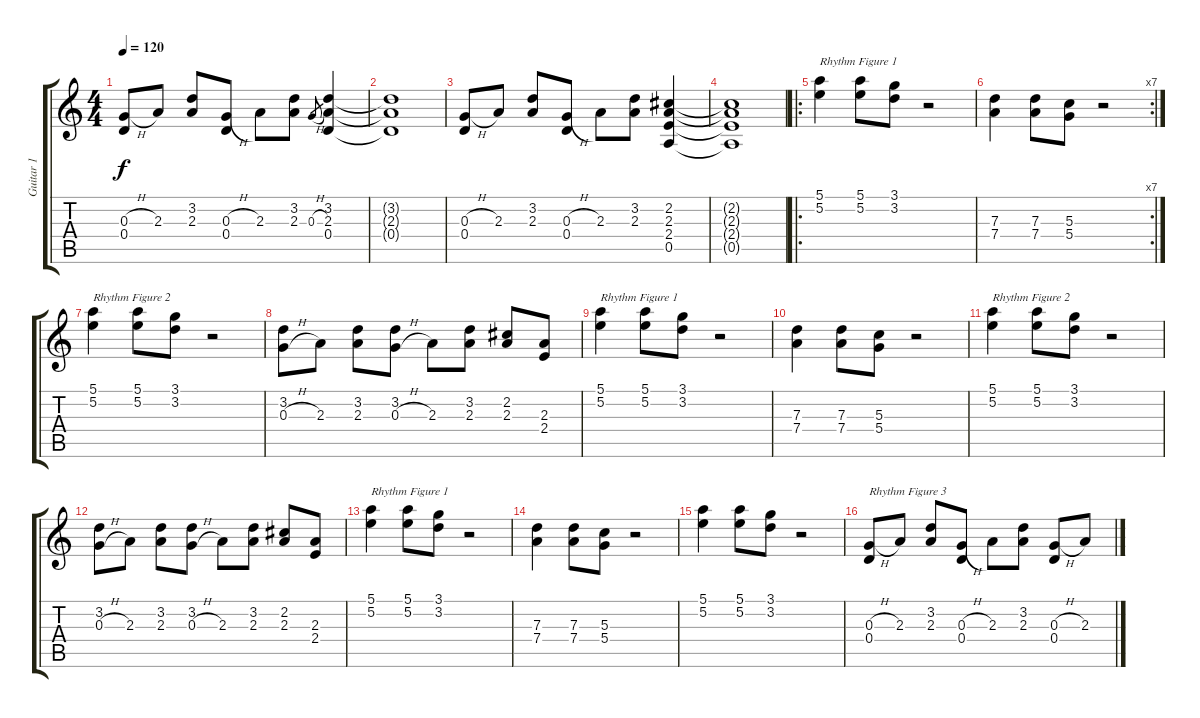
\track ("Guitar 1" "Guitar 1") {instrument overdrivenguitar}
\staff {score tabs}
\tuning (E4 B3 G3 D3 A2 E2) {hide}
\ts (4 4)
\tempo 120
\clef g2
\ks c
(0.3{h} 0.4).8{dy f instrument overdrivenguitar} 2.3.8 (3.2 2.3).8 (0.3{h} 0.4).8 2.3.8 (3.2 2.3).8 0.3{h}.8{gr} (3.2 2.3 0.4).4 |
(3.2{t} 2.3{t} 0.4{t}).1 |
(0.3{h} 0.4).8 2.3.8 (3.2 2.3).8 (0.3{h} 0.4).8 2.3.8 (3.2 2.3).8 (2.2 2.3 2.4 0.5).4 |
(2.2{t} 2.3{t} 2.4{t} 0.5{t}).1 |
\ro
(5.1 5.2).4{txt "Rhythm Figure 1"} (5.1 5.2).8 (3.1 3.2).8 r.2 |
\rc 7
(7.3 7.4).4 (7.3 7.4).8 (5.3 5.4).8 r.2 |
(5.1 5.2).4{txt "Rhythm Figure 2"} (5.1 5.2).8 (3.1 3.2).8 r.2 |
(3.2 0.3{h}).8 2.3.8 (3.2 2.3).8 (3.2 0.3{h}).8 2.3.8 (3.2 2.3).8 (2.2 2.3).8 (2.3 2.4).8 |
(5.1 5.2).4{txt "Rhythm Figure 1"} (5.1 5.2).8 (3.1 3.2).8 r.2 |
(7.3 7.4).4 (7.3 7.4).8 (5.3 5.4).8 r.2 |
(5.1 5.2).4{txt "Rhythm Figure 2"} (5.1 5.2).8 (3.1 3.2).8 r.2 |
(3.2 0.3{h}).8 2.3.8 (3.2 2.3).8 (3.2 0.3{h}).8 2.3.8 (3.2 2.3).8 (2.2 2.3).8 (2.3 2.4).8 |
(5.1 5.2).4{txt "Rhythm Figure 1"} (5.1 5.2).8 (3.1 3.2).8 r.2 |
(7.3 7.4).4 (7.3 7.4).8 (5.3 5.4).8 r.2 |
(5.1 5.2).4 (5.1 5.2).8 (3.1 3.2).8 r.2 |
(0.3{h} 0.4).8{txt "Rhythm Figure 3"} 2.3.8 (3.2 2.3).8 (0.3{h} 0.4).8 2.3.8 (3.2 2.3).8 (0.3{h} 0.4).8 2.3.8
